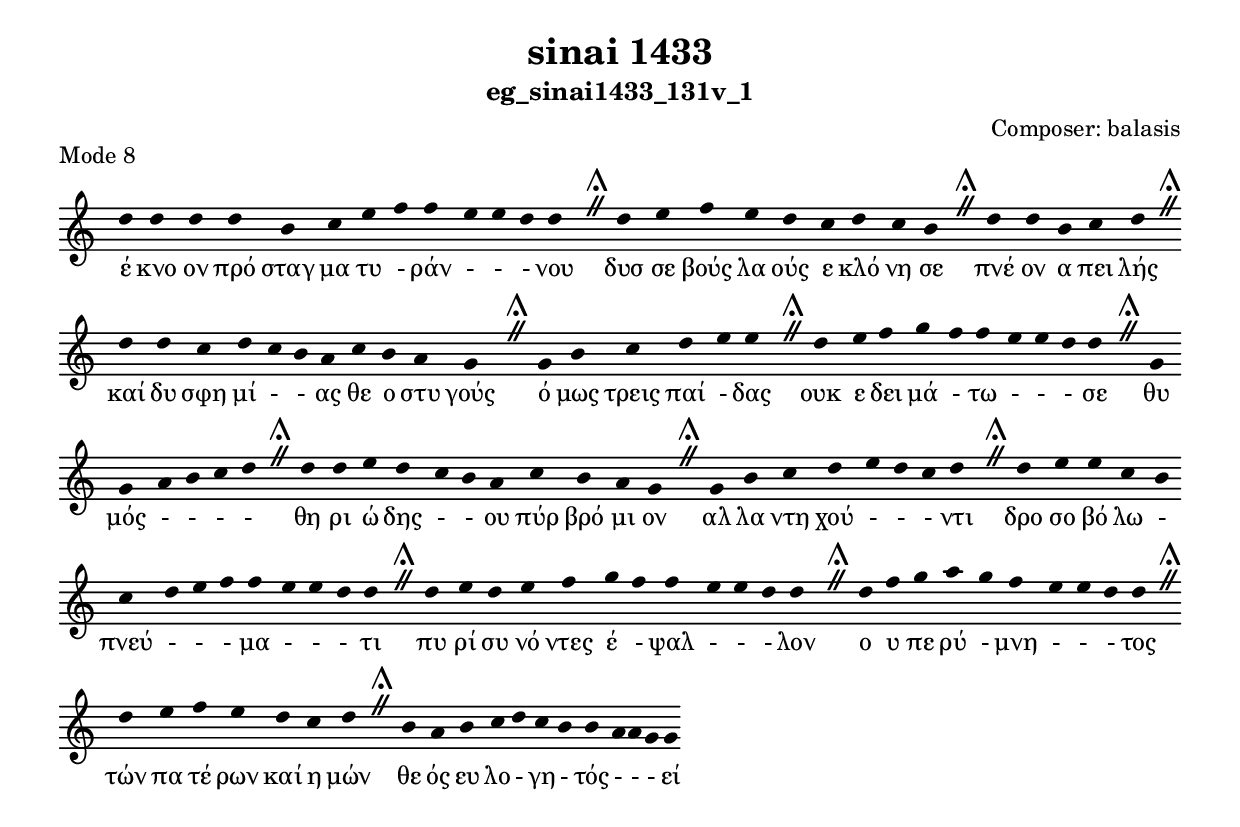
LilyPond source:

\include "gregorian.ly"

	\header {
 	  title = "sinai 1433"
	  subtitle = "eg_sinai1433_131v_1"
	  composer = "Composer: balasis"
	  piece = "Mode 8"
	}

	chant = {
	  d''4 d''4 d''4 d''4 b'4 c''4 e''4 f''4 f''4 e''4 e''4 d''4 d''4 \divisioMaior
 d''4 e''4 f''4 e''4 d''4 c''4 d''4 c''4 b'4 \divisioMaior
 d''4 d''4 b'4 c''4 d''4 \divisioMaior
 d''4 d''4 c''4 d''4 c''4 b'4 a'4 c''4 b'4 a'4 g'4 \divisioMaior
 g'4 b'4 c''4 d''4 e''4 e''4 \divisioMaior
 d''4 e''4 f''4 g''4 f''4 f''4 e''4 e''4 d''4 d''4 \divisioMaior
 g'4 g'4 a'4 b'4 c''4 d''4 \divisioMaior
 d''4 d''4 e''4 d''4 c''4 b'4 a'4 c''4 b'4 a'4 g'4 \divisioMaior
 g'4 b'4 c''4 d''4 e''4 d''4 c''4 d''4 \divisioMaior
 d''4 e''4 e''4 c''4 b'4 c''4 d''4 e''4 f''4 f''4 e''4 e''4 d''4 d''4 \divisioMaior
 d''4 e''4 d''4 e''4 f''4 g''4 f''4 f''4 e''4 e''4 d''4 d''4 \divisioMaior
 d''4 f''4 g''4 a''4 g''4 f''4 e''4 e''4 d''4 d''4 \divisioMaior
 d''4 e''4 f''4 e''4 d''4 c''4 d''4 \divisioMaior
 b'4 a'4 b'4 c''4 d''4 c''4 b'4 b'4 a'4 a'4 g'4 g'4\finalis
	}

	verba = \lyricmode {έ κνο ον πρό σταγ μα τυ - ράν -  -  - νου 
δυσ σε βούς λα ούς ε κλό νη σε 
πνέ ον α πει λής 
καί δυ σφη μί -  - ας θε ο στυ γούς 
ό μως τρεις παί - δας 
ουκ ε δει μά - τω -  -  - σε 
θυ μός -  -  -  - 
θη ρι ώ δης -  - ου πύρ βρό μι ον 
αλ λα ντη χού -  -  - ντι 
δρο σο βό λω - πνεύ -  -  - μα -  -  - τι 
πυ ρί συ νό ντες έ - ψαλ -  -  - λον 
ο υ πε ρύ - μνη -  -  - τος 
τών πα τέ ρων καί η μών 
θε ός ευ λο - γη - τός -  -  - εί 
	}


	\score {
	  \new Staff <<
	  \new Voice = "melody" \chant
	  \new Lyrics = "one" \lyricsto melody \verba
	  >>
	  \layout {
	    \context {
	      \Staff
	      \remove "Time_signature_engraver"
	      \remove "Bar_engraver"
	    }
	    \context {
	      \Voice
	      \remove "Stem_engraver"
	    }
	  }
	}